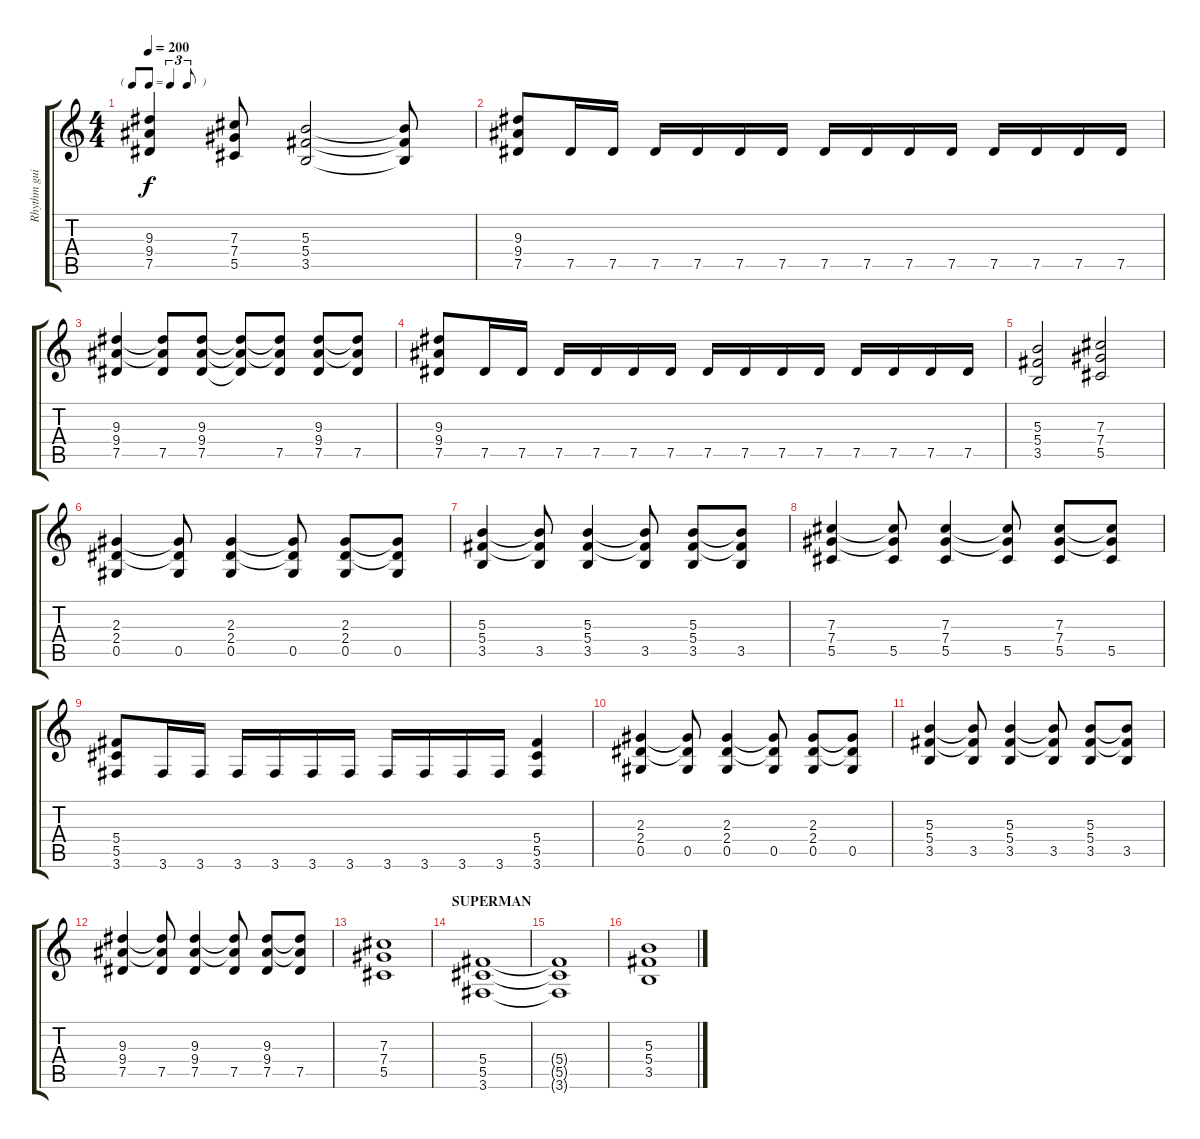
\track ("Rhythm guitar 2 (retard 2)" "Rhythm gui") {instrument overdrivenguitar}
\staff {score tabs}
\tuning (Eb4 Bb3 Gb3 Db3 Ab2 Eb2) {hide}
\ts (4 4)
\tf triplet8th
\tempo 200
\clef g2
\ks c
(9.3 9.4 7.5).4{dy f} (7.3 7.4 5.5).8 (5.3 5.4 3.5).2 (5.3{t} 5.4{t} 3.5{t}).8 |
(9.3 9.4 7.5).8 7.5.16 7.5.16 7.5.16 7.5.16 7.5.16 7.5.16 7.5.16 7.5.16 7.5.16 7.5.16 7.5.16 7.5.16 7.5.16 7.5.16 |
(9.3 9.4 7.5).4 (9.3{t} 9.4{t} 7.5).8 (9.3 9.4 7.5).8 (9.3{t} 9.4{t} 7.5{t}).8 (9.3{t} 9.4{t} 7.5).8 (9.3 9.4 7.5).8 (9.3{t} 9.4{t} 7.5).8 |
(9.3 9.4 7.5).8 7.5.16 7.5.16 7.5.16 7.5.16 7.5.16 7.5.16 7.5.16 7.5.16 7.5.16 7.5.16 7.5.16 7.5.16 7.5.16 7.5.16 |
(5.3 5.4 3.5).2 (7.3 7.4 5.5).2 |
(2.3 2.4 0.5).4 (2.3{t} 2.4{t} 0.5).8 (2.3 2.4 0.5).4 (2.3{t} 2.4{t} 0.5).8 (2.3 2.4 0.5).8 (2.3{t} 2.4{t} 0.5).8 |
(5.3 5.4 3.5).4 (5.3{t} 5.4{t} 3.5).8 (5.3 5.4 3.5).4 (5.3{t} 5.4{t} 3.5).8 (5.3 5.4 3.5).8 (5.3{t} 5.4{t} 3.5).8 |
(7.3 7.4 5.5).4 (7.3{t} 7.4{t} 5.5).8 (7.3 7.4 5.5).4 (7.3{t} 7.4{t} 5.5).8 (7.3 7.4 5.5).8 (7.3{t} 7.4{t} 5.5).8 |
(5.4 5.5 3.6).8 3.6.16 3.6.16 3.6.16 3.6.16 3.6.16 3.6.16 3.6.16 3.6.16 3.6.16 3.6.16 (5.4 5.5 3.6).4 |
(2.3 2.4 0.5).4 (2.3{t} 2.4{t} 0.5).8 (2.3 2.4 0.5).4 (2.3{t} 2.4{t} 0.5).8 (2.3 2.4 0.5).8 (2.3{t} 2.4{t} 0.5).8 |
(5.3 5.4 3.5).4 (5.3{t} 5.4{t} 3.5).8 (5.3 5.4 3.5).4 (5.3{t} 5.4{t} 3.5).8 (5.3 5.4 3.5).8 (5.3{t} 5.4{t} 3.5).8 |
(9.3 9.4 7.5).4 (9.3{t} 9.4{t} 7.5).8 (9.3 9.4 7.5).4 (9.3{t} 9.4{t} 7.5).8 (9.3 9.4 7.5).8 (9.3{t} 9.4{t} 7.5).8 |
(7.3 7.4 5.5).1 |
\section ("" "SUPERMAN")
(5.4 5.5 3.6).1 |
(5.4{t} 5.5{t} 3.6{t}).1 |
(5.3 5.4 3.5).1
